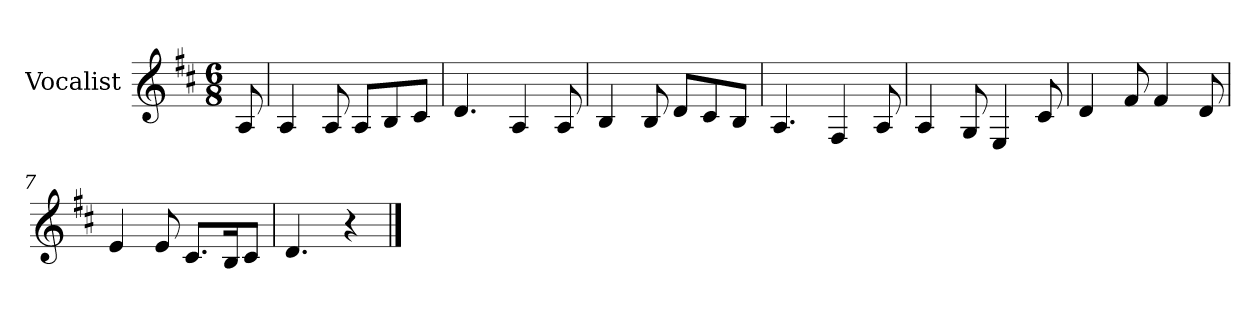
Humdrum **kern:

**kern
*part1
*staff1
*I"Vocalist
*k[f#c#]
*D:
*M6/8
=
8A
=1
4A
8A
8AL
8B
8c#J
=2
4.d
4A
8A
=3
4B
8B
8dL
8c#
8BJ
=4
4.A
4F#
8A
=5
4A
8G
4E
8c#
=6
4d
8f#
4f#
8d
=7
4e
8e
8.c#L
16BK
8c#J
=8
4.d
4r
==
*-
